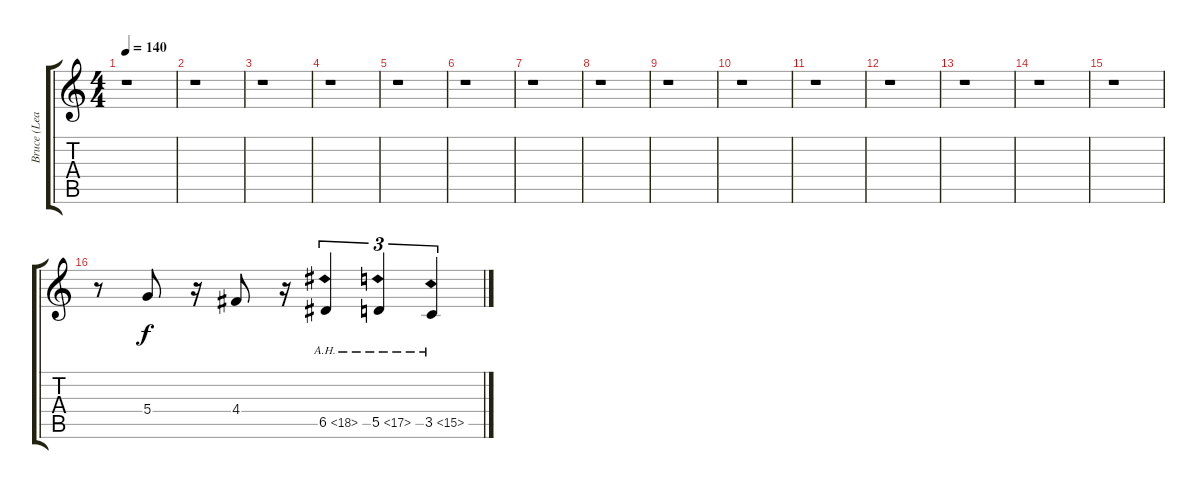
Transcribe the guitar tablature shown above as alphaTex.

\track ("Bruce (Lead)" "Bruce (Lea") {instrument distortionguitar}
\staff {score tabs}
\tuning (E4 B3 G3 D3 A2 E2) {hide}
\ts (4 4)
\tempo 140
\clef g2
\ks c
r.1{dy f} |
r.1 |
r.1 |
r.1 |
r.1 |
r.1 |
r.1 |
r.1 |
r.1 |
r.1 |
r.1 |
r.1 |
r.1 |
r.1 |
r.1 |
r.8 5.4.8 r.16 4.4.8 r.16 6.5{ah 12}.4{tu (3 2)} 5.5{ah 12}.4{tu (3 2)} 3.5{ah 12}.4{tu (3 2)}
